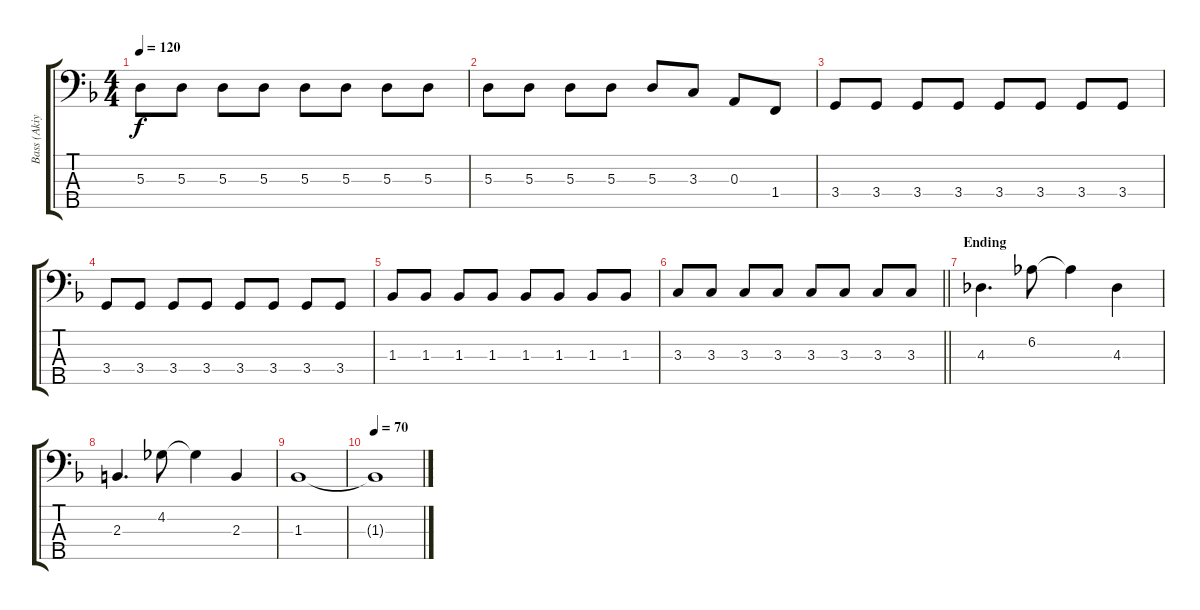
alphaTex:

\track ("Bass (Akiyama Mio)" "Bass (Akiy") {instrument electricbassfinger}
\staff {score tabs}
\tuning (G2 D2 A1 E1 B0) {hide}
\ts (4 4)
\tempo 120
\clef f4
\ks f
5.3.8{dy f} 5.3.8 5.3.8 5.3.8 5.3.8 5.3.8 5.3.8 5.3.8 |
5.3.8 5.3.8 5.3.8 5.3.8 5.3.8 3.3.8 0.3.8 1.4.8 |
3.4.8 3.4.8 3.4.8 3.4.8 3.4.8 3.4.8 3.4.8 3.4.8 |
3.4.8 3.4.8 3.4.8 3.4.8 3.4.8 3.4.8 3.4.8 3.4.8 |
1.3.8 1.3.8 1.3.8 1.3.8 1.3.8 1.3.8 1.3.8 1.3.8 |
\barLineRight lightlight
3.3.8 3.3.8 3.3.8 3.3.8 3.3.8 3.3.8 3.3.8 3.3.8 |
\section ("" "Ending")
4.3.4{d} 6.2.8 6.2{t}.4 4.3.4 |
2.3.4{d} 4.2.8 4.2{t}.4 2.3.4 |
1.3.1 |
\tempo 70
1.3{t}.1
